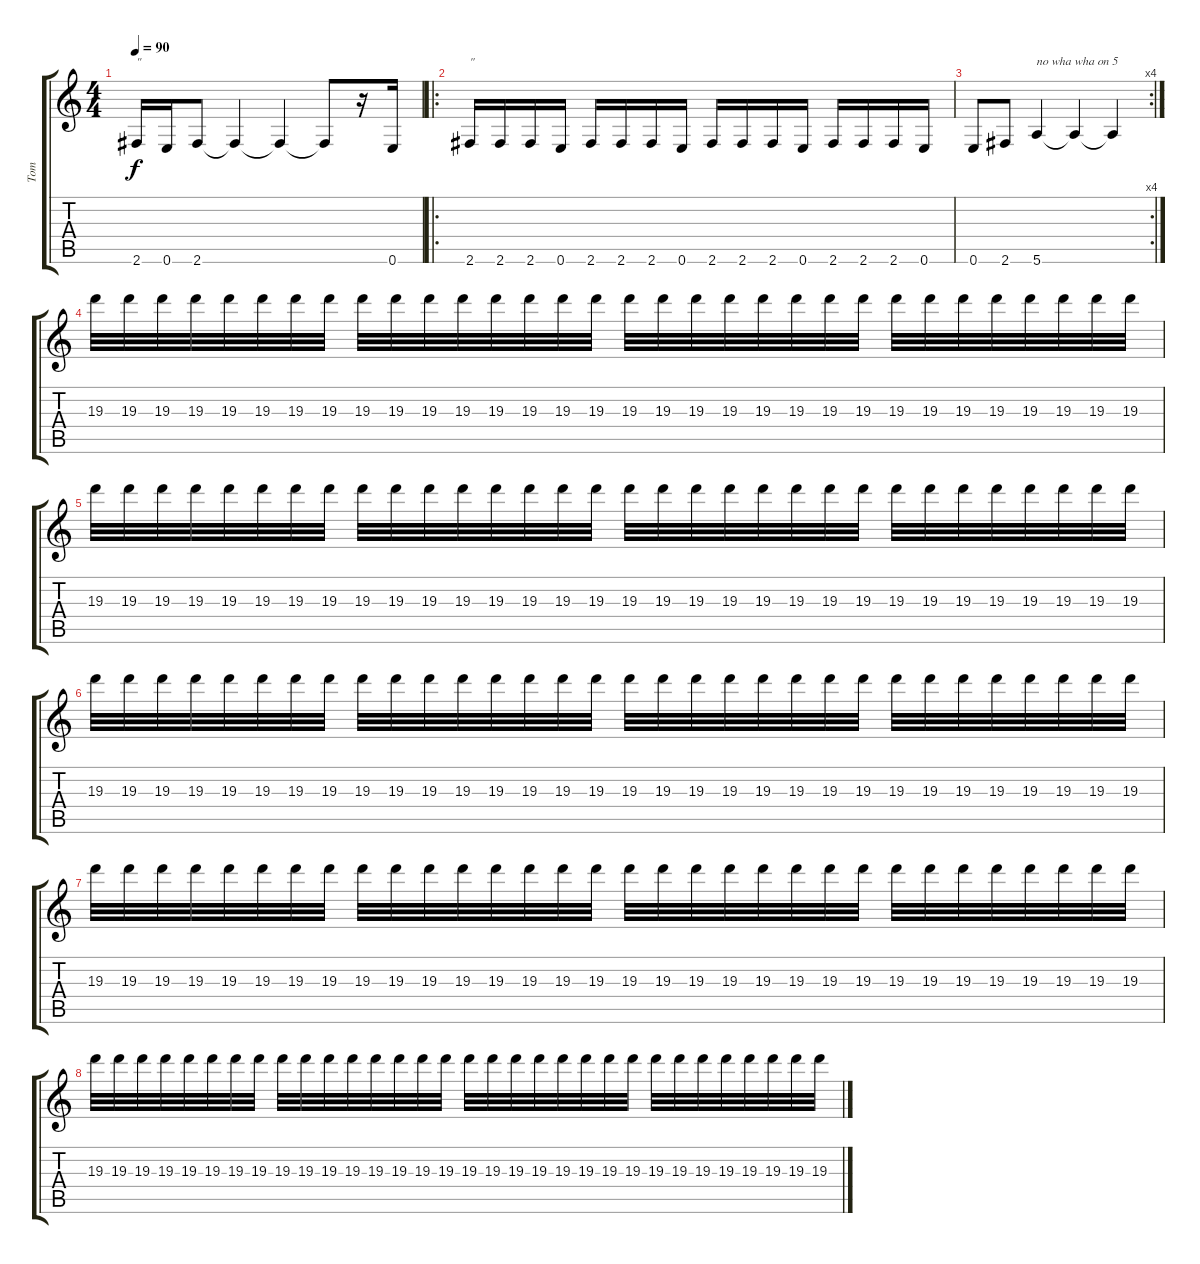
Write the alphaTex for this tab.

\track ("Tom" "Tom") {instrument distortionguitar}
\staff {score tabs}
\tuning (E4 B3 G3 D3 A2 E2) {hide}
\ts (4 4)
\tempo 90
\clef g2
\ks c
2.6.16{txt "\"" dy f} 0.6.16 2.6.8 2.6{t}.4 2.6{t}.4 2.6{t}.8 r.16 0.6.16 |
\ro
2.6.16{txt "\""} 2.6.16 2.6.16 0.6.16 2.6.16 2.6.16 2.6.16 0.6.16 2.6.16 2.6.16 2.6.16 0.6.16 2.6.16 2.6.16 2.6.16 0.6.16 |
\rc 4
0.6.8 2.6.8 5.6.4{txt "no wha wha on 5"} 5.6{t}.4 5.6{t}.4 |
19.3.32 19.3.32 19.3.32 19.3.32 19.3.32 19.3.32 19.3.32 19.3.32 19.3.32 19.3.32 19.3.32 19.3.32 19.3.32 19.3.32 19.3.32 19.3.32 19.3.32 19.3.32 19.3.32 19.3.32 19.3.32 19.3.32 19.3.32 19.3.32 19.3.32 19.3.32 19.3.32 19.3.32 19.3.32 19.3.32 19.3.32 19.3.32 |
19.3.32 19.3.32 19.3.32 19.3.32 19.3.32 19.3.32 19.3.32 19.3.32 19.3.32 19.3.32 19.3.32 19.3.32 19.3.32 19.3.32 19.3.32 19.3.32 19.3.32 19.3.32 19.3.32 19.3.32 19.3.32 19.3.32 19.3.32 19.3.32 19.3.32 19.3.32 19.3.32 19.3.32 19.3.32 19.3.32 19.3.32 19.3.32 |
19.3.32 19.3.32 19.3.32 19.3.32 19.3.32 19.3.32 19.3.32 19.3.32 19.3.32 19.3.32 19.3.32 19.3.32 19.3.32 19.3.32 19.3.32 19.3.32 19.3.32 19.3.32 19.3.32 19.3.32 19.3.32 19.3.32 19.3.32 19.3.32 19.3.32 19.3.32 19.3.32 19.3.32 19.3.32 19.3.32 19.3.32 19.3.32 |
19.3.32 19.3.32 19.3.32 19.3.32 19.3.32 19.3.32 19.3.32 19.3.32 19.3.32 19.3.32 19.3.32 19.3.32 19.3.32 19.3.32 19.3.32 19.3.32 19.3.32 19.3.32 19.3.32 19.3.32 19.3.32 19.3.32 19.3.32 19.3.32 19.3.32 19.3.32 19.3.32 19.3.32 19.3.32 19.3.32 19.3.32 19.3.32 |
19.3.32 19.3.32 19.3.32 19.3.32 19.3.32 19.3.32 19.3.32 19.3.32 19.3.32 19.3.32 19.3.32 19.3.32 19.3.32 19.3.32 19.3.32 19.3.32 19.3.32 19.3.32 19.3.32 19.3.32 19.3.32 19.3.32 19.3.32 19.3.32 19.3.32 19.3.32 19.3.32 19.3.32 19.3.32 19.3.32 19.3.32 19.3.32
